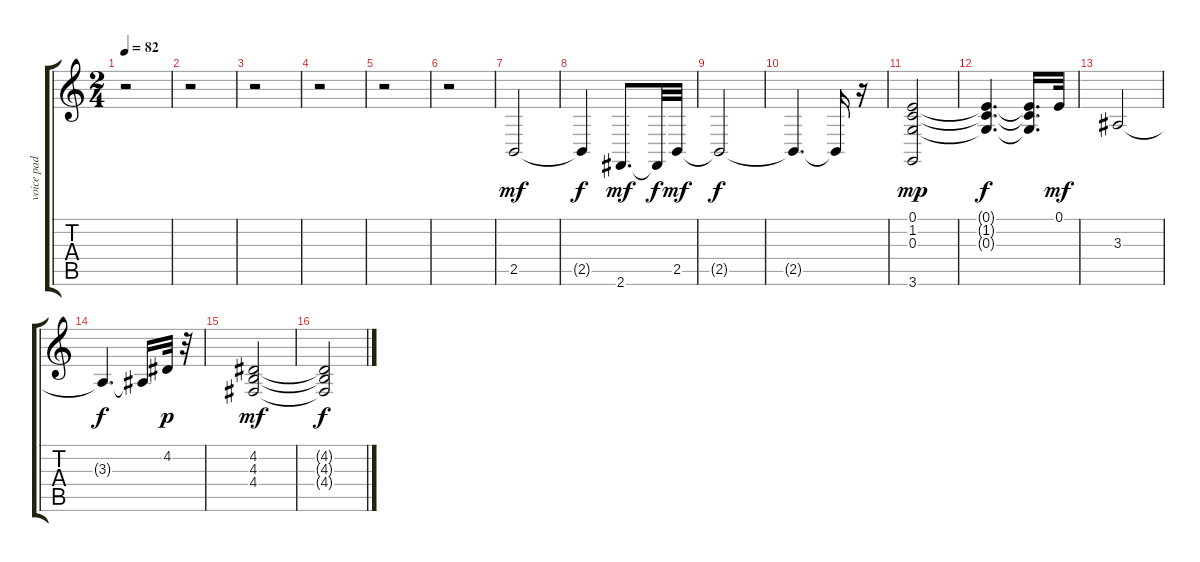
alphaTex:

\track ("voice pad" "voice pad") {instrument pad7halo}
\staff {score tabs}
\tuning (E4 B3 G3 D3 A2 E2) {hide}
\ts (2 4)
\tempo 82
\clef g2
\ks c
r.2{dy mf} |
r.2 |
r.2 |
r.2 |
r.2 |
r.2 |
2.5.2 |
2.5{t}.4{dy f} 2.6.8{d dy mf} 2.6{t}.32{dy f} 2.5.32{dy mf} |
2.5{t}.2{dy f} |
2.5{t}.4{d} 2.5{t}.16 r.16 |
(0.1 1.2 0.3 3.6).2{dy mp} |
(0.1{t} 1.2{t} 0.3{t}).4{d dy f} (0.1{t} 1.2{t} 0.3{t}).16{d} 0.1.32{dy mf} |
3.3.2 |
3.3{t}.4{d dy f} 3.3{t}.16 4.2.32{dy p} r.32 |
(4.2 4.3 4.4).2{dy mf} |
(4.2{t} 4.3{t} 4.4{t}).2{dy f}
